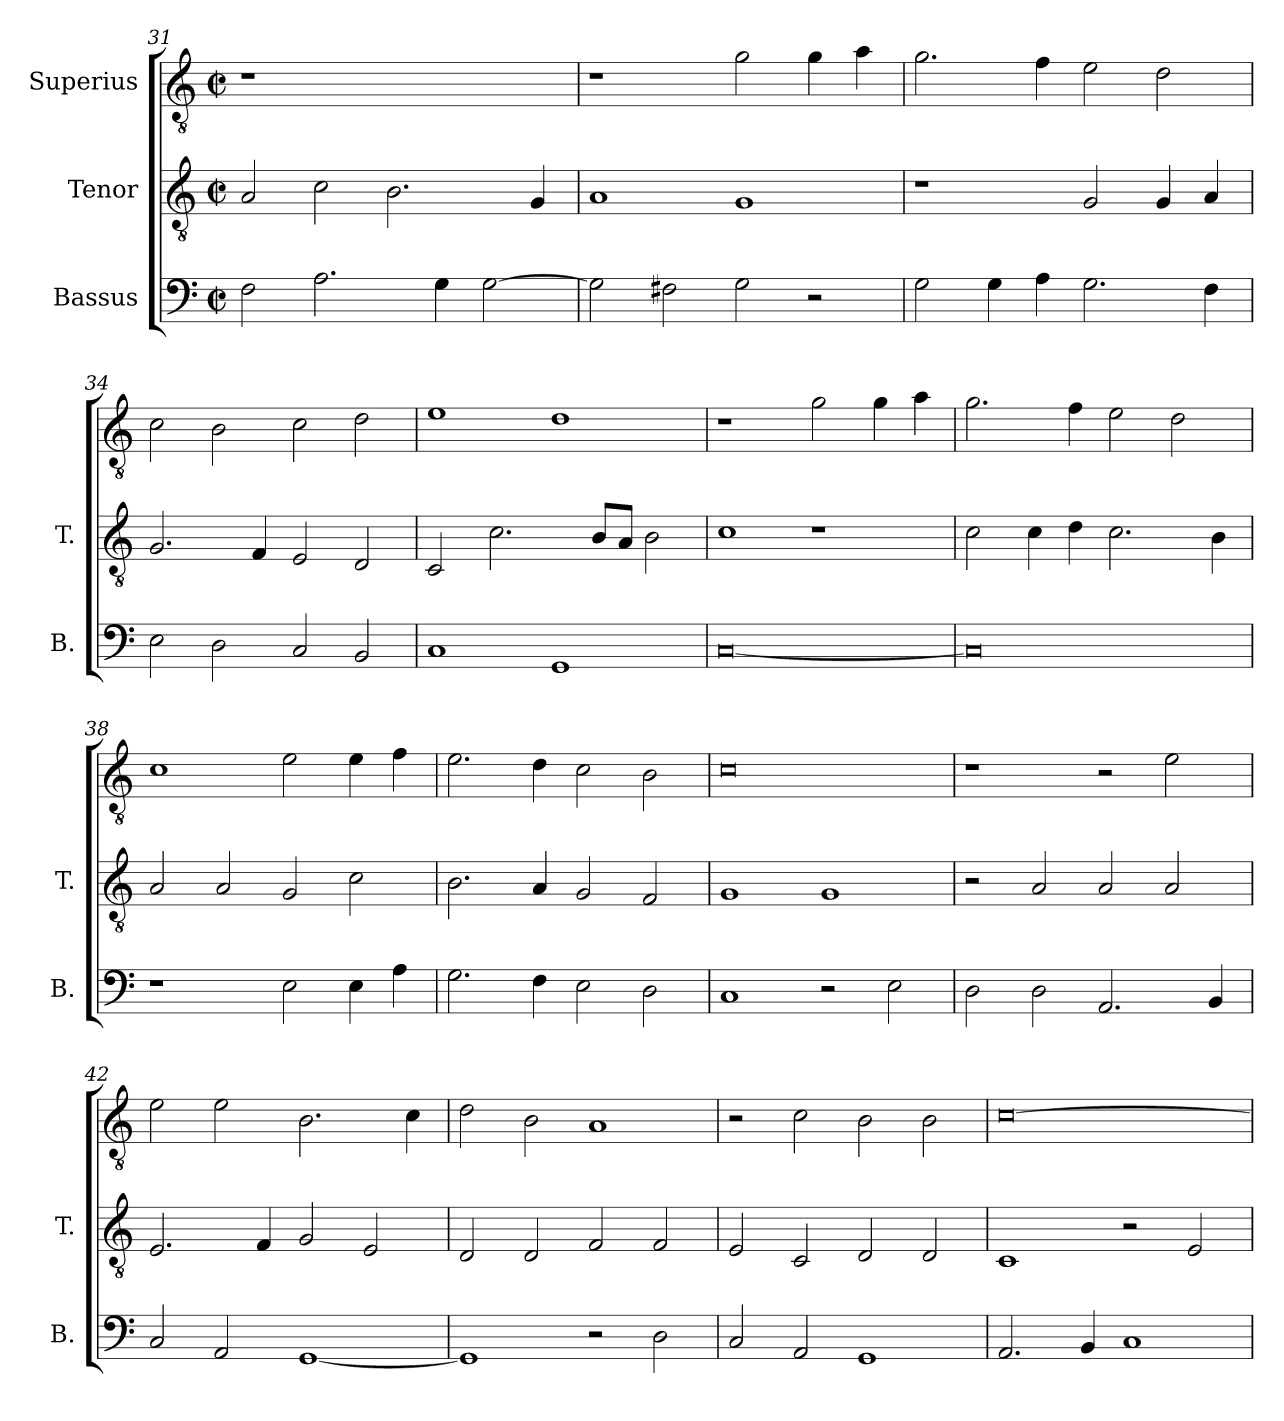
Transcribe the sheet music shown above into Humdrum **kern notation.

**kern	**kern	**kern
*part3	*part2	*part1
*staff3	*staff2	*staff1
*I"Bassus	*I"Tenor	*I"Superius
*I'B.	*I'T.	*
*clefF4	*clefGv2	*clefGv2
*	*ITrd7c12	*ITrd7c12
*k[]	*k[]	*k[]
*C:	*C:	*C:
*M2/2	*M2/2	*M2/2
*met(c|)	*met(c|)	*met(c|)
=31	=31	=31
!	!	!LO:N:vis=1
2Fi\	2AAi/	1r
2.Ai\	2Ci\	.
.	2.BBi\	1ryy
4Gi\	.	.
[>2Gi\	.	.
.	4GGi/	.
=32	=32	=32
2Gi\]	1AAi	1r
2F#Xi\	.	.
2Gi\	1GGi	2Gi\
2r	.	4Gi\
.	.	4Ai\
=33	=33	=33
2Gi\	1r	2.Gi\
4Gi\	.	.
4Ai\	.	4Fi\
2.Gi\	2GGi/	2Ei\
.	4GGi/	2Di\
4Fi\	4AAi/	.
!!LO:PB:g=z
=34	=34	=34
2Ei\	2.GGi/	2Ci\
2Di\	.	2BBi\
.	4FFi/	.
2Ci/	2EEi/	2Ci\
2BBi/	2DDi/	2Di\
=35	=35	=35
1Ci	2CCi/	1Ei
.	2.Ci\	.
1GGi	.	1Di
.	8BBi/L	.
.	8AAi/J	.
.	2BBi\	.
=36	=36	=36
[<0Ci	1Ci	1r
.	1r	2Gi\
.	.	4Gi\
.	.	4Ai\
=37	=37	=37
0Ci]	2Ci\	2.Gi\
.	4Ci\	.
.	4Di\	4Fi\
.	2.Ci\	2Ei\
.	.	2Di\
.	4BBi\	.
=38	=38	=38
1r	2AAi/	1Ci
.	2AAi/	.
2Ei\	2GGi/	2Ei\
4Ei\	2Ci\	4Ei\
4Ai\	.	4Fi\
!!LO:LB:g=z
=39	=39	=39
2.Gi\	2.BBi\	2.Ei\
4Fi\	4AAi/	4Di\
2Ei\	2GGi/	2Ci\
2Di\	2FFi/	2BBi\
=40	=40	=40
1Ci	1GGi	0Ci
2r	1GGi	.
2Ei\	.	.
=41	=41	=41
2Di\	2r	1r
2Di\	2AAi/	.
2.AAi/	2AAi/	2r
.	2AAi/	2Ei\
4BBi/	.	.
=42	=42	=42
2Ci/	2.EEi/	2Ei\
2AAi/	.	2Ei\
.	4FFi/	.
[<1GGi	2GGi/	2.BBi\
.	2EEi/	.
.	.	4Ci\
=43	=43	=43
1GGi]	2DDi/	2Di\
.	2DDi/	2BBi\
2r	2FFi/	1AAi
2Di\	2FFi/	.
!!LO:LB:g=z
=44	=44	=44
2Ci/	2EEi/	2r
2AAi/	2CCi/	2Ci\
1GGi	2DDi/	2BBi\
.	2DDi/	2BBi\
=45	=45	=45
2.AAi/	1CCi	[>0Ci
4BBi/	.	.
1Ci	2r	.
.	2EEi/	.
=	=	=
*-	*-	*-
